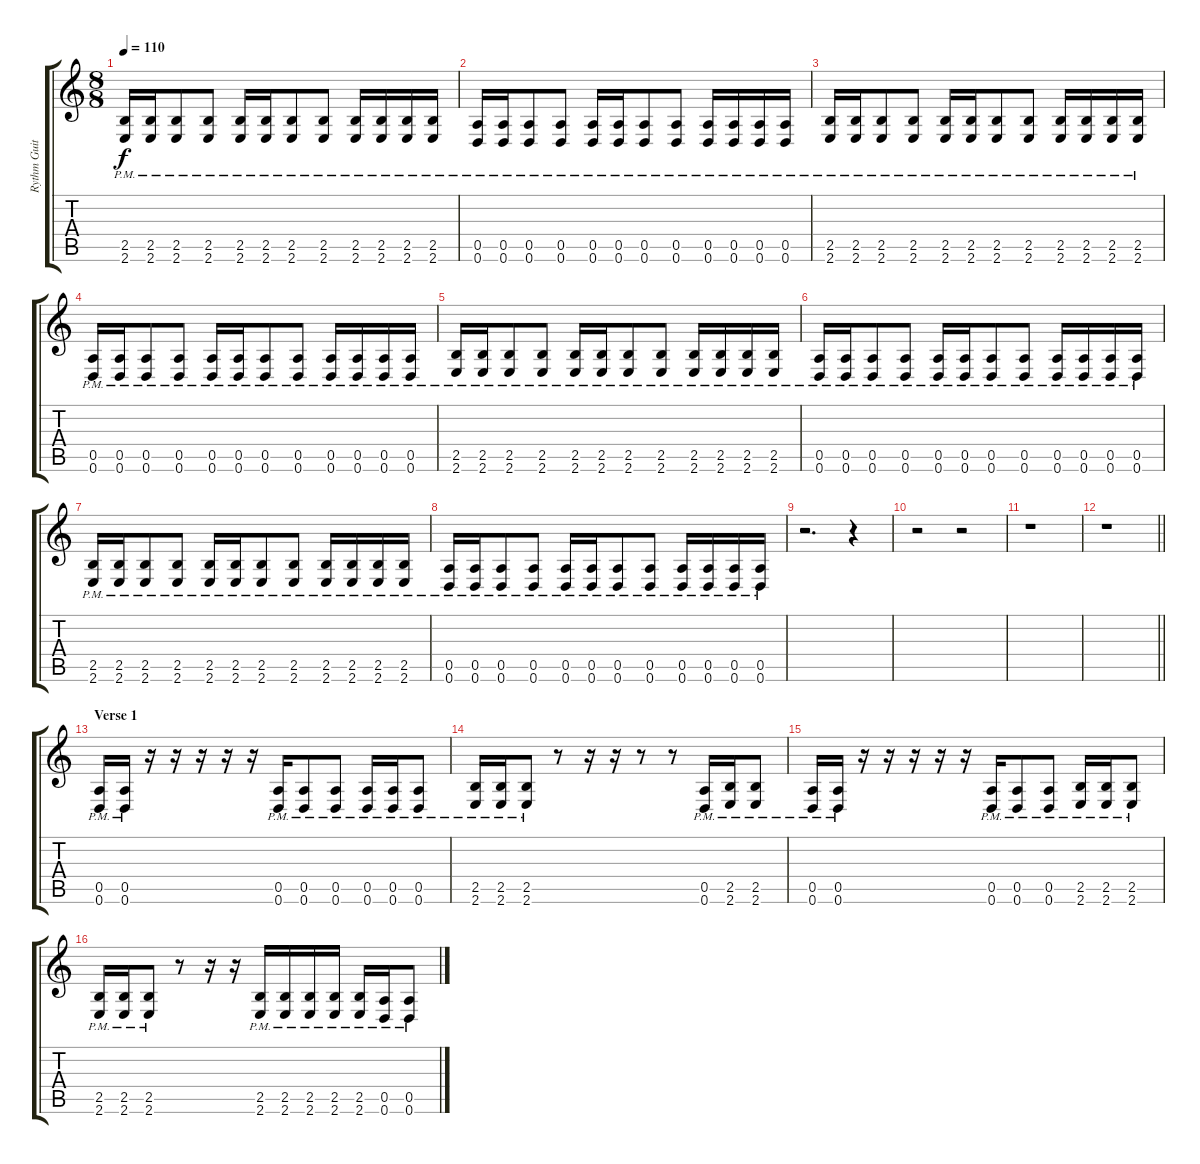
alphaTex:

\track ("Rythm Guitar 2" "Rythm Guit") {instrument distortionguitar}
\staff {score tabs}
\tuning (E4 B3 G3 D3 A2 D2) {hide}
\ts (8 8)
\tempo 110
\clef g2
\ks c
(2.5{pm} 2.6{pm}).16{dy f} (2.5{pm} 2.6{pm}).16 (2.5{pm} 2.6{pm}).8 (2.5{pm} 2.6{pm}).8 (2.5{pm} 2.6{pm}).16 (2.5{pm} 2.6{pm}).16 (2.5{pm} 2.6{pm}).8 (2.5{pm} 2.6{pm}).8 (2.5{pm} 2.6{pm}).16 (2.5{pm} 2.6{pm}).16 (2.5{pm} 2.6{pm}).16 (2.5{pm} 2.6{pm}).16 |
(0.5{pm} 0.6{pm}).16 (0.5{pm} 0.6{pm}).16 (0.5{pm} 0.6{pm}).8 (0.5{pm} 0.6{pm}).8 (0.5{pm} 0.6{pm}).16 (0.5{pm} 0.6{pm}).16 (0.5{pm} 0.6{pm}).8 (0.5{pm} 0.6{pm}).8 (0.5{pm} 0.6{pm}).16 (0.5{pm} 0.6{pm}).16 (0.5{pm} 0.6{pm}).16 (0.5{pm} 0.6{pm}).16 |
(2.5{pm} 2.6{pm}).16 (2.5{pm} 2.6{pm}).16 (2.5{pm} 2.6{pm}).8 (2.5{pm} 2.6{pm}).8 (2.5{pm} 2.6{pm}).16 (2.5{pm} 2.6{pm}).16 (2.5{pm} 2.6{pm}).8 (2.5{pm} 2.6{pm}).8 (2.5{pm} 2.6{pm}).16 (2.5{pm} 2.6{pm}).16 (2.5{pm} 2.6{pm}).16 (2.5{pm} 2.6{pm}).16 |
(0.5{pm} 0.6{pm}).16 (0.5{pm} 0.6{pm}).16 (0.5{pm} 0.6{pm}).8 (0.5{pm} 0.6{pm}).8 (0.5{pm} 0.6{pm}).16 (0.5{pm} 0.6{pm}).16 (0.5{pm} 0.6{pm}).8 (0.5{pm} 0.6{pm}).8 (0.5{pm} 0.6{pm}).16 (0.5{pm} 0.6{pm}).16 (0.5{pm} 0.6{pm}).16 (0.5{pm} 0.6{pm}).16 |
(2.5{pm} 2.6{pm}).16 (2.5{pm} 2.6{pm}).16 (2.5{pm} 2.6{pm}).8 (2.5{pm} 2.6{pm}).8 (2.5{pm} 2.6{pm}).16 (2.5{pm} 2.6{pm}).16 (2.5{pm} 2.6{pm}).8 (2.5{pm} 2.6{pm}).8 (2.5{pm} 2.6{pm}).16 (2.5{pm} 2.6{pm}).16 (2.5{pm} 2.6{pm}).16 (2.5{pm} 2.6{pm}).16 |
(0.5{pm} 0.6{pm}).16 (0.5{pm} 0.6{pm}).16 (0.5{pm} 0.6{pm}).8 (0.5{pm} 0.6{pm}).8 (0.5{pm} 0.6{pm}).16 (0.5{pm} 0.6{pm}).16 (0.5{pm} 0.6{pm}).8 (0.5{pm} 0.6{pm}).8 (0.5{pm} 0.6{pm}).16 (0.5{pm} 0.6{pm}).16 (0.5{pm} 0.6{pm}).16 (0.5{pm} 0.6{pm}).16 |
(2.5{pm} 2.6{pm}).16 (2.5{pm} 2.6{pm}).16 (2.5{pm} 2.6{pm}).8 (2.5{pm} 2.6{pm}).8 (2.5{pm} 2.6{pm}).16 (2.5{pm} 2.6{pm}).16 (2.5{pm} 2.6{pm}).8 (2.5{pm} 2.6{pm}).8 (2.5{pm} 2.6{pm}).16 (2.5{pm} 2.6{pm}).16 (2.5{pm} 2.6{pm}).16 (2.5{pm} 2.6{pm}).16 |
(0.5{pm} 0.6{pm}).16 (0.5{pm} 0.6{pm}).16 (0.5{pm} 0.6{pm}).8 (0.5{pm} 0.6{pm}).8 (0.5{pm} 0.6{pm}).16 (0.5{pm} 0.6{pm}).16 (0.5{pm} 0.6{pm}).8 (0.5{pm} 0.6{pm}).8 (0.5{pm} 0.6{pm}).16 (0.5{pm} 0.6{pm}).16 (0.5{pm} 0.6{pm}).16 (0.5{pm} 0.6{pm}).16 |
r.2{d} r.4 |
r.2 r.2 |
r.1 |
\barLineRight lightlight
r.1 |
\section ("" "Verse 1")
(0.5{pm} 0.6{pm}).16 (0.5{pm} 0.6{pm}).16 r.16 r.16 r.16 r.16 r.16 (0.5{pm} 0.6{pm}).16 (0.5{pm} 0.6{pm}).8 (0.5{pm} 0.6{pm}).8 (0.5{pm} 0.6{pm}).16 (0.5{pm} 0.6{pm}).16 (0.5{pm} 0.6{pm}).8 |
(2.5{pm} 2.6{pm}).16 (2.5{pm} 2.6{pm}).16 (2.5{pm} 2.6{pm}).8 r.8 r.16 r.16 r.8 r.8 (0.5{pm} 0.6{pm}).16 (2.5{pm} 2.6{pm}).16 (2.5{pm} 2.6{pm}).8 |
(0.5{pm} 0.6{pm}).16 (0.5{pm} 0.6{pm}).16 r.16 r.16 r.16 r.16 r.16 (0.5{pm} 0.6{pm}).16 (0.5{pm} 0.6{pm}).8 (0.5{pm} 0.6{pm}).8 (2.5{pm} 2.6{pm}).16 (2.5{pm} 2.6{pm}).16 (2.5{pm} 2.6{pm}).8 |
(2.5{pm} 2.6{pm}).16 (2.5{pm} 2.6{pm}).16 (2.5{pm} 2.6{pm}).8 r.8 r.16 r.16 (2.5{pm} 2.6{pm}).16 (2.5{pm} 2.6{pm}).16 (2.5{pm} 2.6{pm}).16 (2.5{pm} 2.6{pm}).16 (2.5{pm} 2.6{pm}).16 (0.5{pm} 0.6{pm}).16 (0.5{pm} 0.6{pm}).8
